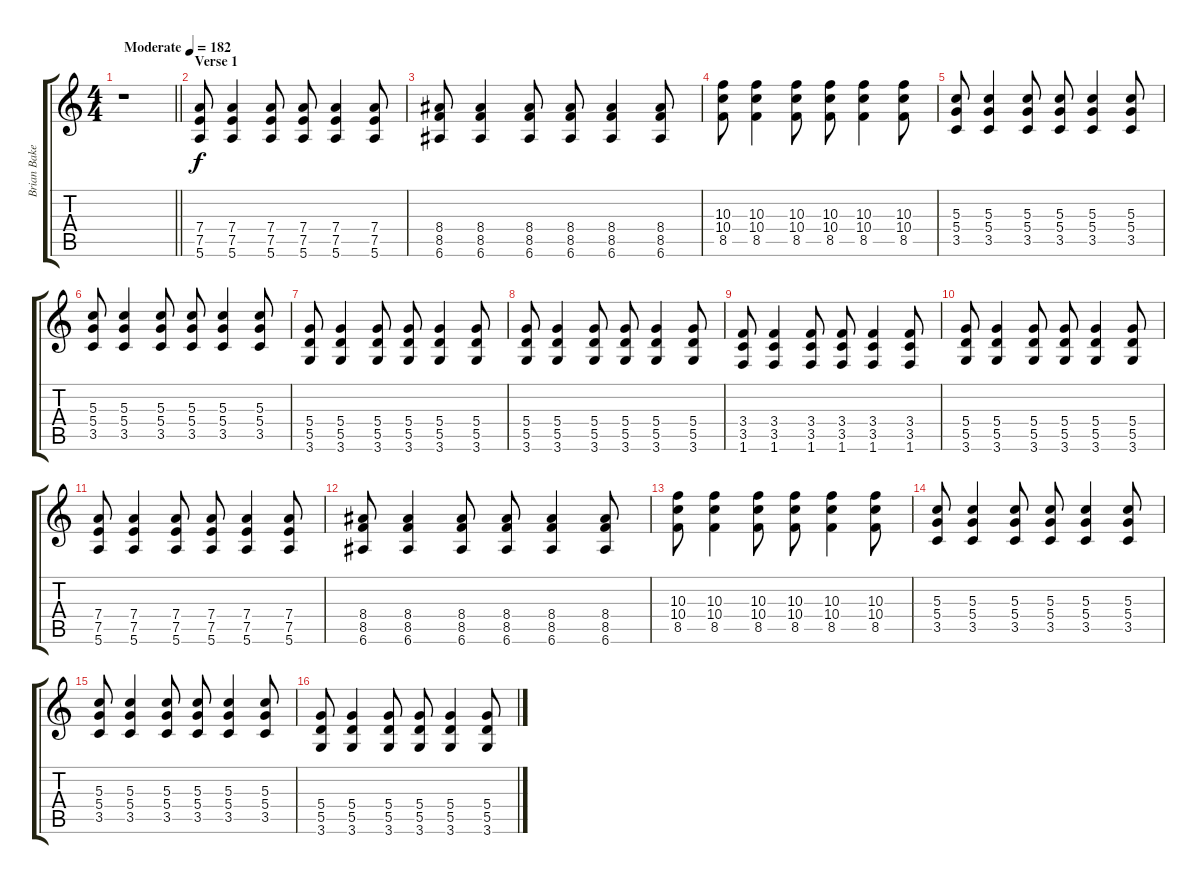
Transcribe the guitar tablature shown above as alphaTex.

\track ("Brian Baker" "Brian Bake") {instrument overdrivenguitar}
\staff {score tabs}
\tuning (E4 B3 G3 D3 A2 E2) {hide}
\ts (4 4)
\tempo (182 "Moderate")
\clef g2
\barLineRight lightlight
\ks c
r.1{dy f instrument overdrivenguitar} |
\section ("" "Verse 1")
(7.4 7.5 5.6).8 (7.4 7.5 5.6).4 (7.4 7.5 5.6).8 (7.4 7.5 5.6).8 (7.4 7.5 5.6).4 (7.4 7.5 5.6).8 |
(8.4 8.5 6.6).8 (8.4 8.5 6.6).4 (8.4 8.5 6.6).8 (8.4 8.5 6.6).8 (8.4 8.5 6.6).4 (8.4 8.5 6.6).8 |
(10.3 10.4 8.5).8 (10.3 10.4 8.5).4 (10.3 10.4 8.5).8 (10.3 10.4 8.5).8 (10.3 10.4 8.5).4 (10.3 10.4 8.5).8 |
(5.3 5.4 3.5).8 (5.3 5.4 3.5).4 (5.3 5.4 3.5).8 (5.3 5.4 3.5).8 (5.3 5.4 3.5).4 (5.3 5.4 3.5).8 |
(5.3 5.4 3.5).8 (5.3 5.4 3.5).4 (5.3 5.4 3.5).8 (5.3 5.4 3.5).8 (5.3 5.4 3.5).4 (5.3 5.4 3.5).8 |
(5.4 5.5 3.6).8 (5.4 5.5 3.6).4 (5.4 5.5 3.6).8 (5.4 5.5 3.6).8 (5.4 5.5 3.6).4 (5.4 5.5 3.6).8 |
(5.4 5.5 3.6).8 (5.4 5.5 3.6).4 (5.4 5.5 3.6).8 (5.4 5.5 3.6).8 (5.4 5.5 3.6).4 (5.4 5.5 3.6).8 |
(3.4 3.5 1.6).8 (3.4 3.5 1.6).4 (3.4 3.5 1.6).8 (3.4 3.5 1.6).8 (3.4 3.5 1.6).4 (3.4 3.5 1.6).8 |
(5.4 5.5 3.6).8 (5.4 5.5 3.6).4 (5.4 5.5 3.6).8 (5.4 5.5 3.6).8 (5.4 5.5 3.6).4 (5.4 5.5 3.6).8 |
(7.4 7.5 5.6).8 (7.4 7.5 5.6).4 (7.4 7.5 5.6).8 (7.4 7.5 5.6).8 (7.4 7.5 5.6).4 (7.4 7.5 5.6).8 |
(8.4 8.5 6.6).8 (8.4 8.5 6.6).4 (8.4 8.5 6.6).8 (8.4 8.5 6.6).8 (8.4 8.5 6.6).4 (8.4 8.5 6.6).8 |
(10.3 10.4 8.5).8 (10.3 10.4 8.5).4 (10.3 10.4 8.5).8 (10.3 10.4 8.5).8 (10.3 10.4 8.5).4 (10.3 10.4 8.5).8 |
(5.3 5.4 3.5).8 (5.3 5.4 3.5).4 (5.3 5.4 3.5).8 (5.3 5.4 3.5).8 (5.3 5.4 3.5).4 (5.3 5.4 3.5).8 |
(5.3 5.4 3.5).8 (5.3 5.4 3.5).4 (5.3 5.4 3.5).8 (5.3 5.4 3.5).8 (5.3 5.4 3.5).4 (5.3 5.4 3.5).8 |
(5.4 5.5 3.6).8 (5.4 5.5 3.6).4 (5.4 5.5 3.6).8 (5.4 5.5 3.6).8 (5.4 5.5 3.6).4 (5.4 5.5 3.6).8
